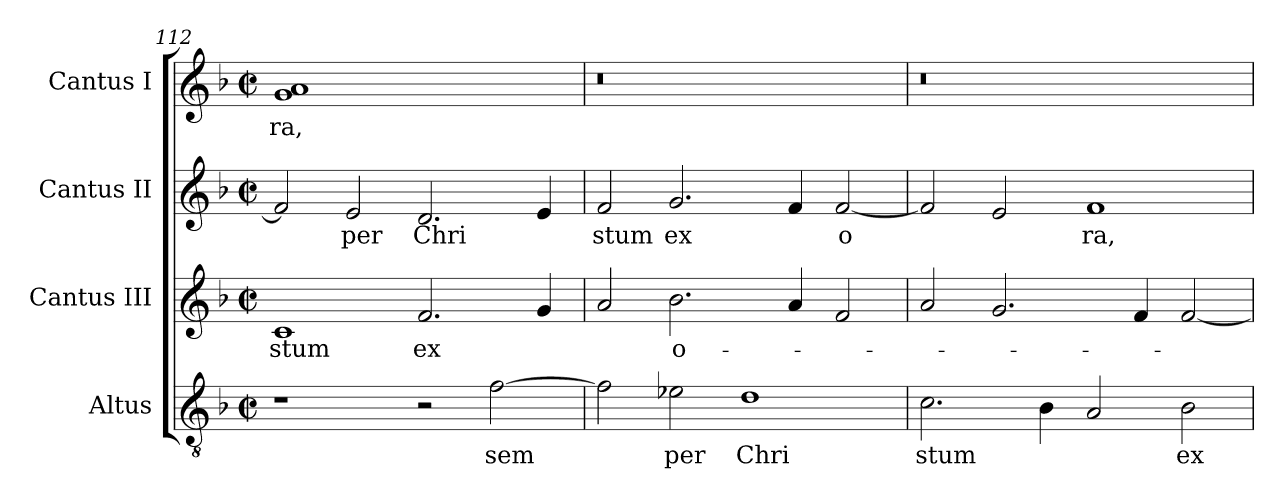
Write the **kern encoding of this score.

**kern	**text	**kern	**text	**kern	**text	**kern	**text
*part4	*part4	*part3	*part3	*part2	*part2	*part1	*part1
*staff4	*staff4	*staff3	*staff3	*staff2	*staff2	*staff1	*staff1
*I"Altus	*	*I"Cantus III	*	*I"Cantus II	*	*I"Cantus I	*
*clefGv2	*	*clefG2	*	*clefG2	*	*clefG2	*
*k[b-]	*	*k[b-]	*	*k[b-]	*	*k[b-]	*
*F:	*	*F:	*	*F:	*	*F:	*
*M2/2	*	*M2/2	*	*M2/2	*	*M2/2	*
*met(c|)	*	*met(c|)	*	*met(c|)	*	*met(c|)	*
=112	=112	=112	=112	=112	=112	=112	=112
!	!	!	!LO:LY:b:cj	!	!	!	!LO:LY:b:cj
1r	.	1c	stum	2f/]	.	1g 1a	ra,
!	!	!	!	!	!LO:LY:b:cj	!	!
.	.	.	.	2e/	per	.	.
!	!	!	!LO:LY:b:cj	!	!LO:LY:b	!	!
2r	.	2.f/	ex	2.d/	Chri	1ryy	.
!	!LO:LY:b	!	!	!	!	!	!
[>2f\	sem	.	.	.	.	.	.
.	.	4g/	.	4e/	.	.	.
!!LO:LB:g=z
=113	=113	=113	=113	=113	=113	=113	=113
!	!	!	!	!	!LO:LY:b:cj	!	!
2f\]	.	2a/	.	2f/	stum	0r	.
!	!LO:LY:b:cj	!	!LO:LY:b:cj	!	!LO:LY:b:cj	!	!
2e-X\	per	2.b-\	o-	2.g/	ex	.	.
!	!LO:LY:b:cj	!	!	!	!	!	!
1d	Chri	.	.	.	.	.	.
.	.	4a/	.	4f/	.	.	.
!	!	!	!	!	!LO:LY:b:cj	!	!
.	.	2f/	.	[<2f/	o	.	.
=114	=114	=114	=114	=114	=114	=114	=114
!	!LO:LY:b	!	!	!	!	!	!
2.c\	stum	2a/	.	2f/]	.	0r	.
.	.	2.g/	.	2e/	.	.	.
4B-\	.	.	.	.	.	.	.
!	!	!	!	!	!LO:LY:b:cj	!	!
2A/	.	.	.	1f	ra,	.	.
.	.	4f/	.	.	.	.	.
!	!LO:LY:b:cj	!	!	!	!	!	!
2B-\	ex	[<2f/	.	.	.	.	.
=	=	=	=	=	=	=	=
*-	*-	*-	*-	*-	*-	*-	*-
